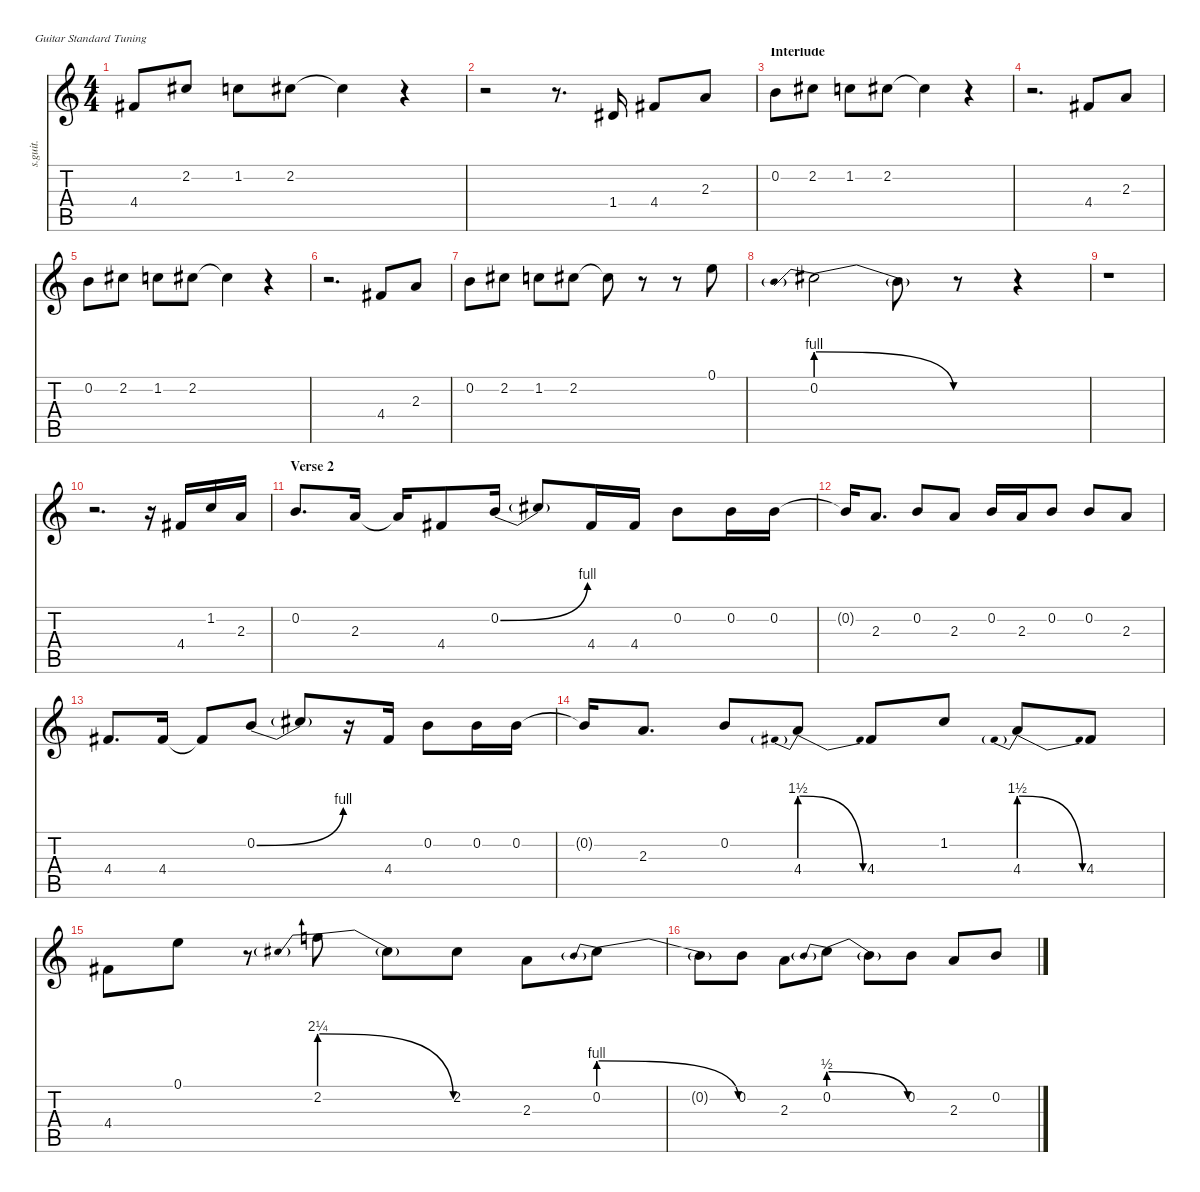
\defaultSystemsLayout 4
\hideDynamics
\bracketExtendMode nobrackets
\track ("Alex Turner (Vocals)" "s.guit.") {instrument clarinet}
\staff {score tabs}
\tuning (E4 B3 G3 D3 A2 E2)
\displaytranspose 12
\ts (4 4)
\tempo (97 hide)
\clef g2
\ks c
4.4{acc #}.8{lyrics (0 "") lyrics (1 "") lyrics (2 "") lyrics (3 "") lyrics (4 "") dy f} 2.2{acc #}.8{lyrics (0 "") lyrics (1 "") lyrics (2 "") lyrics (3 "") lyrics (4 "")} 1.2.8{lyrics (0 "") lyrics (1 "") lyrics (2 "") lyrics (3 "") lyrics (4 "")} 2.2{acc #}.8{lyrics (0 "") lyrics (1 "") lyrics (2 "") lyrics (3 "") lyrics (4 "")} 2.2{t acc #}.4{lyrics (0 "") lyrics (1 "") lyrics (2 "") lyrics (3 "") lyrics (4 "")} r.4 |
r.2 r.8{d} 1.4{acc #}.16{lyrics (0 "") lyrics (1 "") lyrics (2 "") lyrics (3 "") lyrics (4 "")} 4.4{acc #}.8{lyrics (0 "") lyrics (1 "") lyrics (2 "") lyrics (3 "") lyrics (4 "")} 2.3.8{lyrics (0 "") lyrics (1 "") lyrics (2 "") lyrics (3 "") lyrics (4 "")} |
\section ("" "Interlude")
0.2.8{lyrics (0 "") lyrics (1 "") lyrics (2 "") lyrics (3 "") lyrics (4 "")} 2.2{acc #}.8{lyrics (0 "") lyrics (1 "") lyrics (2 "") lyrics (3 "") lyrics (4 "")} 1.2.8{lyrics (0 "") lyrics (1 "") lyrics (2 "") lyrics (3 "") lyrics (4 "")} 2.2{acc #}.8{lyrics (0 "") lyrics (1 "") lyrics (2 "") lyrics (3 "") lyrics (4 "")} 2.2{t acc #}.4{lyrics (0 "") lyrics (1 "") lyrics (2 "") lyrics (3 "") lyrics (4 "")} r.4 |
r.2{d} 4.4{acc #}.8{lyrics (0 "") lyrics (1 "") lyrics (2 "") lyrics (3 "") lyrics (4 "")} 2.3.8{lyrics (0 "") lyrics (1 "") lyrics (2 "") lyrics (3 "") lyrics (4 "")} |
0.2.8{lyrics (0 "") lyrics (1 "") lyrics (2 "") lyrics (3 "") lyrics (4 "")} 2.2{acc #}.8{lyrics (0 "") lyrics (1 "") lyrics (2 "") lyrics (3 "") lyrics (4 "")} 1.2.8{lyrics (0 "") lyrics (1 "") lyrics (2 "") lyrics (3 "") lyrics (4 "")} 2.2{acc #}.8{lyrics (0 "") lyrics (1 "") lyrics (2 "") lyrics (3 "") lyrics (4 "")} 2.2{t acc #}.4{lyrics (0 "") lyrics (1 "") lyrics (2 "") lyrics (3 "") lyrics (4 "")} r.4 |
r.2{d} 4.4{acc #}.8{lyrics (0 "") lyrics (1 "") lyrics (2 "") lyrics (3 "") lyrics (4 "")} 2.3.8{lyrics (0 "") lyrics (1 "") lyrics (2 "") lyrics (3 "") lyrics (4 "")} |
0.2.8{lyrics (0 "") lyrics (1 "") lyrics (2 "") lyrics (3 "") lyrics (4 "")} 2.2{acc #}.8{lyrics (0 "") lyrics (1 "") lyrics (2 "") lyrics (3 "") lyrics (4 "")} 1.2.8{lyrics (0 "") lyrics (1 "") lyrics (2 "") lyrics (3 "") lyrics (4 "")} 2.2{acc #}.8{lyrics (0 "") lyrics (1 "") lyrics (2 "") lyrics (3 "") lyrics (4 "")} 2.2{t acc #}.8{lyrics (0 "") lyrics (1 "") lyrics (2 "") lyrics (3 "") lyrics (4 "")} r.8 r.8 0.1.8{lyrics (0 "") lyrics (1 "") lyrics (2 "") lyrics (3 "") lyrics (4 "")} |
0.2{be (prebendrelease 0 4 15 0)}.2{lyrics (0 "") lyrics (1 "") lyrics (2 "") lyrics (3 "") lyrics (4 "")} 0.2{t}.8{lyrics (0 "") lyrics (1 "") lyrics (2 "") lyrics (3 "") lyrics (4 "")} r.8 r.4 |
r.1 |
r.2{d} r.16 4.4{acc #}.16{lyrics (0 "") lyrics (1 "") lyrics (2 "") lyrics (3 "") lyrics (4 "")} 1.2.16{lyrics (0 "") lyrics (1 "") lyrics (2 "") lyrics (3 "") lyrics (4 "")} 2.3.16{lyrics (0 "") lyrics (1 "") lyrics (2 "") lyrics (3 "") lyrics (4 "")} |
\section ("" "Verse 2")
0.2.8{d lyrics (0 "") lyrics (1 "") lyrics (2 "") lyrics (3 "") lyrics (4 "")} 2.3.16{lyrics (0 "") lyrics (1 "") lyrics (2 "") lyrics (3 "") lyrics (4 "")} 2.3{t}.16{lyrics (0 "") lyrics (1 "") lyrics (2 "") lyrics (3 "") lyrics (4 "")} 4.4{acc #}.8{lyrics (0 "") lyrics (1 "") lyrics (2 "") lyrics (3 "") lyrics (4 "")} 0.2{be (bend 0 0 30 4)}.16{lyrics (0 "") lyrics (1 "") lyrics (2 "") lyrics (3 "") lyrics (4 "")} 0.2{t}.8{lyrics (0 "") lyrics (1 "") lyrics (2 "") lyrics (3 "") lyrics (4 "")} 4.4{acc #}.16{lyrics (0 "") lyrics (1 "") lyrics (2 "") lyrics (3 "") lyrics (4 "")} 4.4{acc #}.16{lyrics (0 "") lyrics (1 "") lyrics (2 "") lyrics (3 "") lyrics (4 "")} 0.2.8{lyrics (0 "") lyrics (1 "") lyrics (2 "") lyrics (3 "") lyrics (4 "")} 0.2.16{lyrics (0 "") lyrics (1 "") lyrics (2 "") lyrics (3 "") lyrics (4 "")} 0.2.16{lyrics (0 "") lyrics (1 "") lyrics (2 "") lyrics (3 "") lyrics (4 "")} |
0.2{t}.16{lyrics (0 "") lyrics (1 "") lyrics (2 "") lyrics (3 "") lyrics (4 "")} 2.3.8{d lyrics (0 "") lyrics (1 "") lyrics (2 "") lyrics (3 "") lyrics (4 "")} 0.2.8{lyrics (0 "") lyrics (1 "") lyrics (2 "") lyrics (3 "") lyrics (4 "")} 2.3.8{lyrics (0 "") lyrics (1 "") lyrics (2 "") lyrics (3 "") lyrics (4 "")} 0.2.16{lyrics (0 "") lyrics (1 "") lyrics (2 "") lyrics (3 "") lyrics (4 "")} 2.3.16{lyrics (0 "") lyrics (1 "") lyrics (2 "") lyrics (3 "") lyrics (4 "")} 0.2.8{lyrics (0 "") lyrics (1 "") lyrics (2 "") lyrics (3 "") lyrics (4 "")} 0.2.8{lyrics (0 "") lyrics (1 "") lyrics (2 "") lyrics (3 "") lyrics (4 "")} 2.3.8{lyrics (0 "") lyrics (1 "") lyrics (2 "") lyrics (3 "") lyrics (4 "")} |
4.4{acc #}.8{d lyrics (0 "") lyrics (1 "") lyrics (2 "") lyrics (3 "") lyrics (4 "")} 4.4{acc #}.16{lyrics (0 "") lyrics (1 "") lyrics (2 "") lyrics (3 "") lyrics (4 "")} 4.4{t acc #}.8{lyrics (0 "") lyrics (1 "") lyrics (2 "") lyrics (3 "") lyrics (4 "")} 0.2{be (bend 0 0 30 4)}.8{lyrics (0 "") lyrics (1 "") lyrics (2 "") lyrics (3 "") lyrics (4 "")} 0.2{t}.8{lyrics (0 "") lyrics (1 "") lyrics (2 "") lyrics (3 "") lyrics (4 "")} r.16 4.4{acc #}.16{lyrics (0 "") lyrics (1 "") lyrics (2 "") lyrics (3 "") lyrics (4 "")} 0.2.8{lyrics (0 "") lyrics (1 "") lyrics (2 "") lyrics (3 "") lyrics (4 "")} 0.2.16{lyrics (0 "") lyrics (1 "") lyrics (2 "") lyrics (3 "") lyrics (4 "")} 0.2.16{lyrics (0 "") lyrics (1 "") lyrics (2 "") lyrics (3 "") lyrics (4 "")} |
0.2{t}.16{lyrics (0 "") lyrics (1 "") lyrics (2 "") lyrics (3 "") lyrics (4 "")} 2.3.8{d lyrics (0 "") lyrics (1 "") lyrics (2 "") lyrics (3 "") lyrics (4 "")} 0.2.8{lyrics (0 "") lyrics (1 "") lyrics (2 "") lyrics (3 "") lyrics (4 "")} 4.4{be (prebendrelease 0 6 34.8 0)}.8{lyrics (0 "") lyrics (1 "") lyrics (2 "") lyrics (3 "") lyrics (4 "")} 4.4{acc #}.8{lyrics (0 "") lyrics (1 "") lyrics (2 "") lyrics (3 "") lyrics (4 "")} 1.2.8{lyrics (0 "") lyrics (1 "") lyrics (2 "") lyrics (3 "") lyrics (4 "")} 4.4{be (prebendrelease 0 6 34.8 0)}.8{lyrics (0 "") lyrics (1 "") lyrics (2 "") lyrics (3 "") lyrics (4 "")} 4.4{acc #}.8{lyrics (0 "") lyrics (1 "") lyrics (2 "") lyrics (3 "") lyrics (4 "")} |
4.4{acc #}.8{lyrics (0 "") lyrics (1 "") lyrics (2 "") lyrics (3 "") lyrics (4 "")} 0.1.8{lyrics (0 "") lyrics (1 "") lyrics (2 "") lyrics (3 "") lyrics (4 "")} r.8 2.2{be (prebendrelease 0 9 40.199999999999996 0)}.8{lyrics (0 "") lyrics (1 "") lyrics (2 "") lyrics (3 "") lyrics (4 "")} 2.2{t acc #}.8{lyrics (0 "") lyrics (1 "") lyrics (2 "") lyrics (3 "") lyrics (4 "")} 2.2{acc #}.8{lyrics (0 "") lyrics (1 "") lyrics (2 "") lyrics (3 "") lyrics (4 "")} 2.3.8{lyrics (0 "") lyrics (1 "") lyrics (2 "") lyrics (3 "") lyrics (4 "")} 0.2{be (prebendrelease 0 4 34.8 0)}.8{lyrics (0 "") lyrics (1 "") lyrics (2 "") lyrics (3 "") lyrics (4 "")} |
0.2{t}.8{lyrics (0 "") lyrics (1 "") lyrics (2 "") lyrics (3 "") lyrics (4 "")} 0.2.8{lyrics (0 "") lyrics (1 "") lyrics (2 "") lyrics (3 "") lyrics (4 "")} 2.3.8{lyrics (0 "") lyrics (1 "") lyrics (2 "") lyrics (3 "") lyrics (4 "")} 0.2{be (prebendrelease 0 2 34.8 0)}.8{lyrics (0 "") lyrics (1 "") lyrics (2 "") lyrics (3 "") lyrics (4 "")} 0.2{t}.8{lyrics (0 "") lyrics (1 "") lyrics (2 "") lyrics (3 "") lyrics (4 "")} 0.2.8{lyrics (0 "") lyrics (1 "") lyrics (2 "") lyrics (3 "") lyrics (4 "")} 2.3.8{lyrics (0 "") lyrics (1 "") lyrics (2 "") lyrics (3 "") lyrics (4 "")} 0.2.8{lyrics (0 "") lyrics (1 "") lyrics (2 "") lyrics (3 "") lyrics (4 "")}
